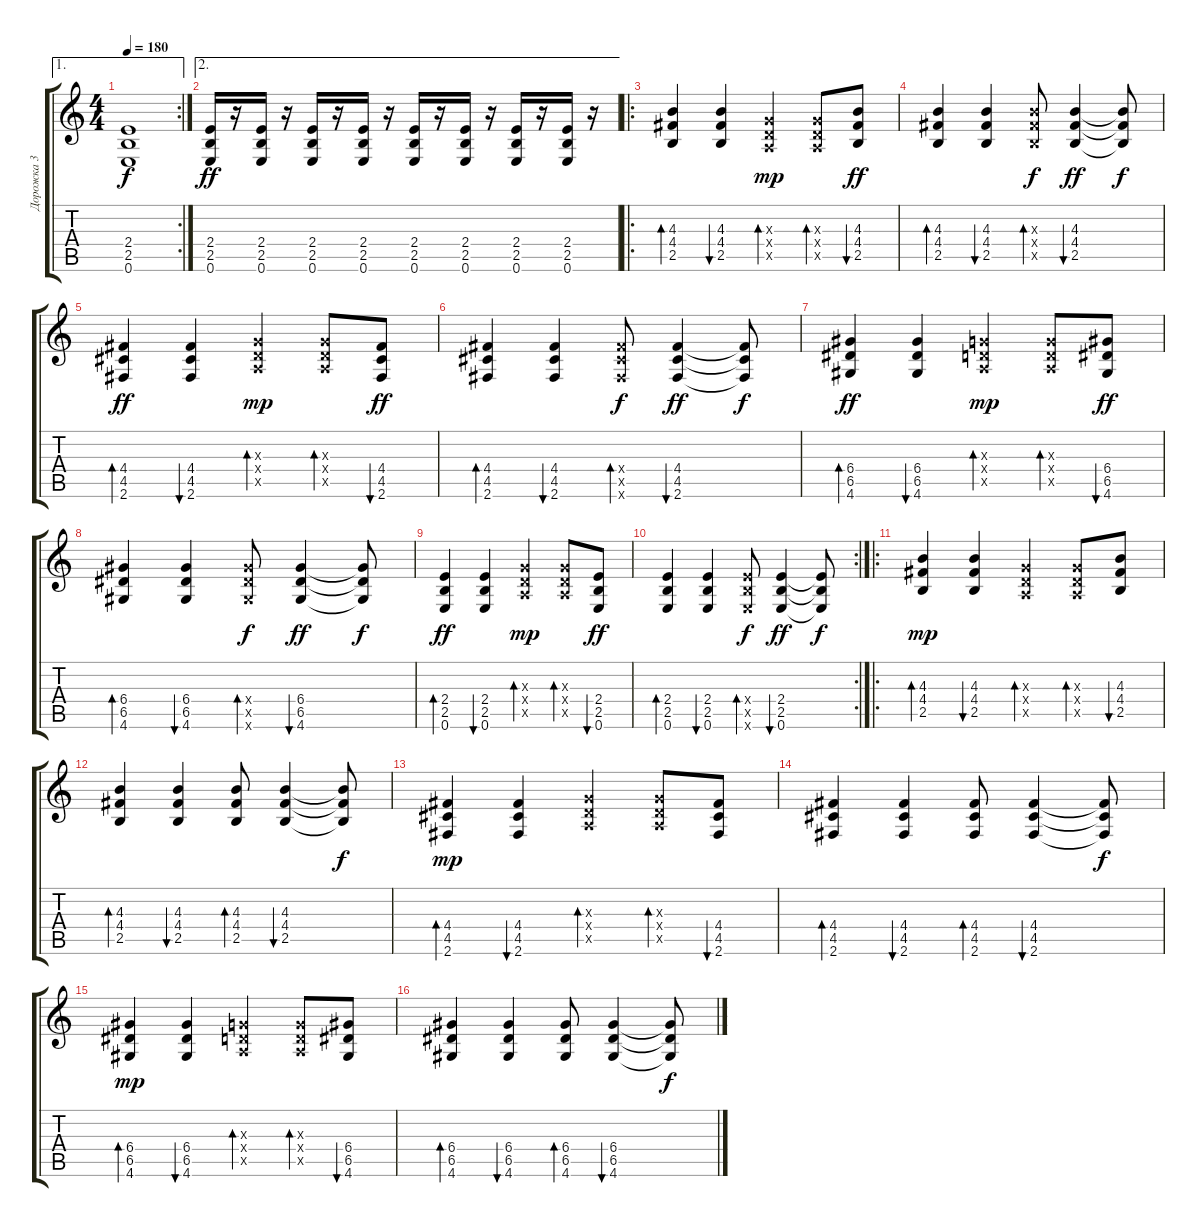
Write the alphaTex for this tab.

\track ("Дорожка 3" "Дорожка 3") {instrument overdrivenguitar}
\staff {score tabs}
\tuning (E4 B3 G3 D3 A2 E2) {hide}
\ae 1
\rc 2
\ts (4 4)
\tempo 180
\clef g2
\ks c
(2.4{t} 2.5{t} 0.6{t}).1{dy f} |
\ae 2
(2.4 2.5 0.6).16{dy ff} r.16 (2.4 2.5 0.6).16 r.16 (2.4 2.5 0.6).16 r.16 (2.4 2.5 0.6).16 r.16 (2.4 2.5 0.6).16 r.16 (2.4 2.5 0.6).16 r.16 (2.4 2.5 0.6).16 r.16 (2.4 2.5 0.6).16 r.16 |
\ro
(4.3 4.4 2.5).4{bd 30} (4.3 4.4 2.5).4{bu 30} (0.3{x} 0.4{x} 0.5{x}).4{bd 30 dy mp} (0.3{x} 0.4{x} 0.5{x}).8{bd 30} (4.3 4.4 2.5).8{bu 30 dy ff} |
(4.3 4.4 2.5).4{bd 30} (4.3 4.4 2.5).4{bu 30} (4.3{x} 4.4{x} 2.5{x}).8{bd 30 dy f} (4.3 4.4 2.5).4{bu 30 dy ff} (4.3{t} 4.4{t} 2.5{t}).8{dy f} |
(4.4 4.5 2.6).4{bd 30 dy ff} (4.4 4.5 2.6).4{bu 30} (0.3{x} 0.4{x} 0.5{x}).4{bd 30 dy mp} (0.3{x} 0.4{x} 0.5{x}).8{bd 30} (4.4 4.5 2.6).8{bu 30 dy ff} |
(4.4 4.5 2.6).4{bd 30} (4.4 4.5 2.6).4{bu 30} (4.4{x} 4.5{x} 2.6{x}).8{bd 30 dy f} (4.4 4.5 2.6).4{bu 30 dy ff} (4.4{t} 4.5{t} 2.6{t}).8{dy f} |
(6.4 6.5 4.6).4{bd 30 dy ff} (6.4 6.5 4.6).4{bu 30} (0.3{x} 0.4{x} 0.5{x}).4{bd 30 dy mp} (0.3{x} 0.4{x} 0.5{x}).8{bd 30} (6.4 6.5 4.6).8{bu 30 dy ff} |
(6.4 6.5 4.6).4{bd 30} (6.4 6.5 4.6).4{bu 30} (6.4{x} 6.5{x} 4.6{x}).8{bd 30 dy f} (6.4 6.5 4.6).4{bu 30 dy ff} (6.4{t} 6.5{t} 4.6{t}).8{dy f} |
(2.4 2.5 0.6).4{bd 30 dy ff} (2.4 2.5 0.6).4{bu 30} (0.3{x} 0.4{x} 0.5{x}).4{bd 30 dy mp} (0.3{x} 0.4{x} 0.5{x}).8{bd 30} (2.4 2.5 0.6).8{bu 30 dy ff} |
\rc 2
(2.4 2.5 0.6).4{bd 30} (2.4 2.5 0.6).4{bu 30} (2.4{x} 2.5{x} 0.6{x}).8{bd 30 dy f} (2.4 2.5 0.6).4{bu 30 dy ff} (2.4{t} 2.5{t} 0.6{t}).8{dy f} |
\ro
(4.3 4.4 2.5).4{bd 30 dy mp} (4.3 4.4 2.5).4{bu 30} (0.3{x} 0.4{x} 0.5{x}).4{bd 30} (0.3{x} 0.4{x} 0.5{x}).8{bd 30} (4.3 4.4 2.5).8{bu 30} |
(4.3 4.4 2.5).4{bd 30} (4.3 4.4 2.5).4{bu 30} (4.3 4.4 2.5).8{bd 30} (4.3 4.4 2.5).4{bu 30} (4.3{t} 4.4{t} 2.5{t}).8{dy f} |
(4.4 4.5 2.6).4{bd 30 dy mp} (4.4 4.5 2.6).4{bu 30} (0.3{x} 0.4{x} 0.5{x}).4{bd 30} (0.3{x} 0.4{x} 0.5{x}).8{bd 30} (4.4 4.5 2.6).8{bu 30} |
(4.4 4.5 2.6).4{bd 30} (4.4 4.5 2.6).4{bu 30} (4.4 4.5 2.6).8{bd 30} (4.4 4.5 2.6).4{bu 30} (4.4{t} 4.5{t} 2.6{t}).8{dy f} |
(6.4 6.5 4.6).4{bd 30 dy mp} (6.4 6.5 4.6).4{bu 30} (0.3{x} 0.4{x} 0.5{x}).4{bd 30} (0.3{x} 0.4{x} 0.5{x}).8{bd 30} (6.4 6.5 4.6).8{bu 30} |
(6.4 6.5 4.6).4{bd 30} (6.4 6.5 4.6).4{bu 30} (6.4 6.5 4.6).8{bd 30} (6.4 6.5 4.6).4{bu 30} (6.4{t} 6.5{t} 4.6{t}).8{dy f}
